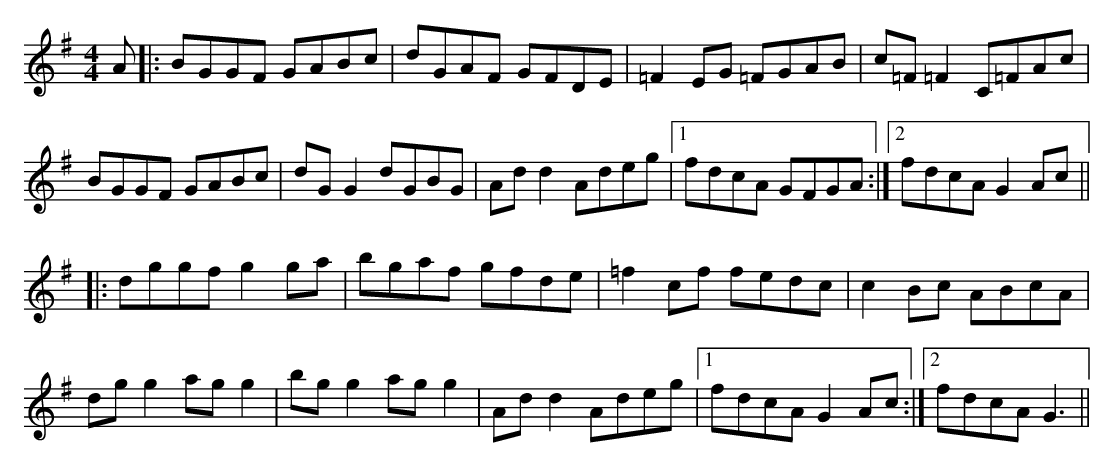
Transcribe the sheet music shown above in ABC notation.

X:1
M:4/4
K:G
A|:BGGF GABc|dGAF GFDE|=F2EG =FGAB|c=F =F2 C=FAc|
BGGF GABc|dGG2 dGBG|Add2 Adeg|1 fdcA GFGA:|2 fdcA G2Ac||
|:dggf g2 ga|bgaf gfde|=f2cf fedc|c2Bc ABcA|
dgg2 agg2|bgg2 agg2|Add2 Adeg|1 fdcA G2Ac:|2 fdcA G3||
